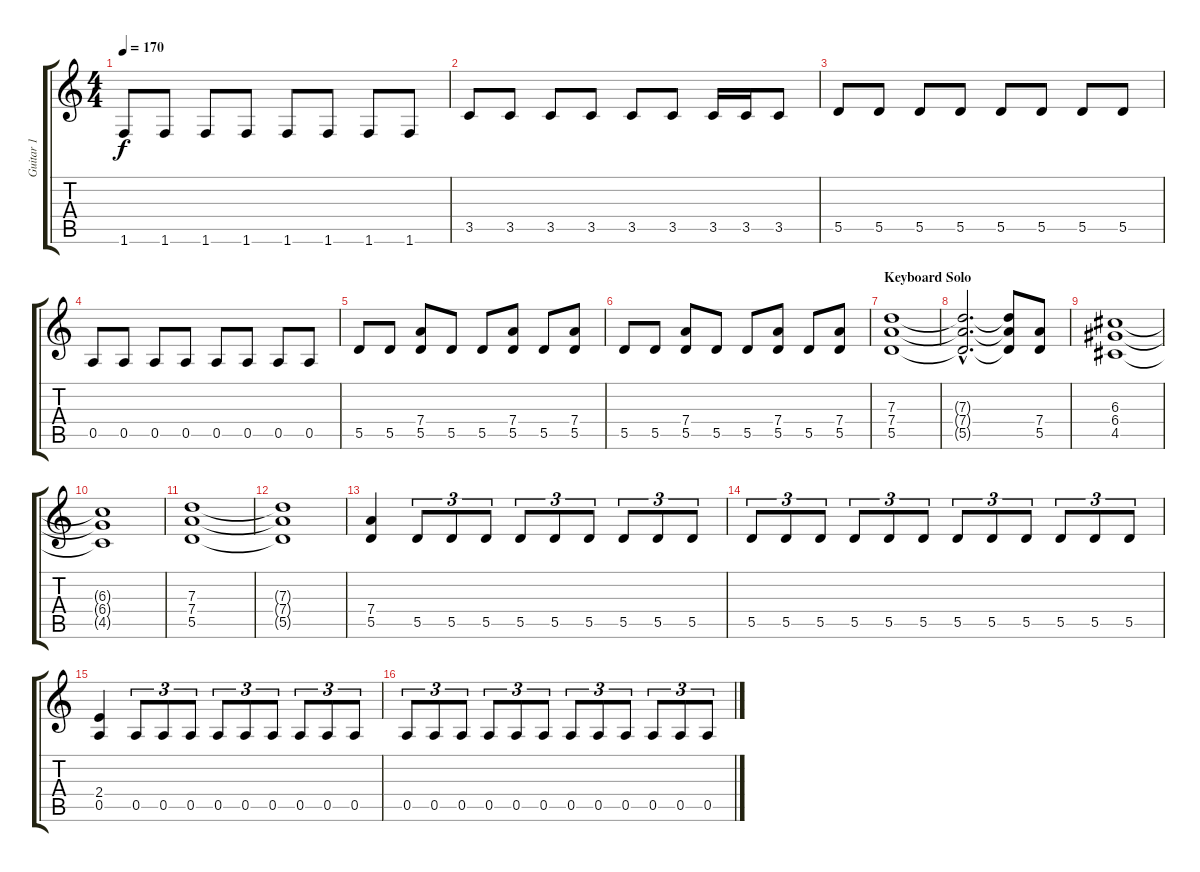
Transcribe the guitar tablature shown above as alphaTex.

\track ("Guitar 1" "Guitar 1") {instrument overdrivenguitar}
\staff {score tabs}
\tuning (E4 B3 G3 D3 A2 E2) {hide}
\ts (4 4)
\tempo 170
\clef g2
\ks c
1.6.8{dy f} 1.6.8 1.6.8 1.6.8 1.6.8 1.6.8 1.6.8 1.6.8 |
3.5.8 3.5.8 3.5.8 3.5.8 3.5.8 3.5.8 3.5.16 3.5.16 3.5.8 |
5.5.8 5.5.8 5.5.8 5.5.8 5.5.8 5.5.8 5.5.8 5.5.8 |
0.5.8 0.5.8 0.5.8 0.5.8 0.5.8 0.5.8 0.5.8 0.5.8 |
5.5.8 5.5.8 (7.4 5.5).8 5.5.8 5.5.8 (7.4 5.5).8 5.5.8 (7.4 5.5).8 |
5.5.8 5.5.8 (7.4 5.5).8 5.5.8 5.5.8 (7.4 5.5).8 5.5.8 (7.4 5.5).8 |
\section ("" "Keyboard Solo")
(7.3 7.4 5.5).1 |
(7.3{hac t} 7.4{hac t} 5.5{hac t}).2{d} (7.3{t} 7.4{t} 5.5{t}).8 (7.4 5.5).8 |
(6.3 6.4 4.5).1 |
(6.3{t} 6.4{t} 4.5{t}).1 |
(7.3 7.4 5.5).1 |
(7.3{t} 7.4{t} 5.5{t}).1 |
(7.4 5.5).4 5.5.8{tu (3 2)} 5.5.8{tu (3 2)} 5.5.8{tu (3 2)} 5.5.8{tu (3 2)} 5.5.8{tu (3 2)} 5.5.8{tu (3 2)} 5.5.8{tu (3 2)} 5.5.8{tu (3 2)} 5.5.8{tu (3 2)} |
5.5.8{tu (3 2)} 5.5.8{tu (3 2)} 5.5.8{tu (3 2)} 5.5.8{tu (3 2)} 5.5.8{tu (3 2)} 5.5.8{tu (3 2)} 5.5.8{tu (3 2)} 5.5.8{tu (3 2)} 5.5.8{tu (3 2)} 5.5.8{tu (3 2)} 5.5.8{tu (3 2)} 5.5.8{tu (3 2)} |
(2.4 0.5).4 0.5.8{tu (3 2)} 0.5.8{tu (3 2)} 0.5.8{tu (3 2)} 0.5.8{tu (3 2)} 0.5.8{tu (3 2)} 0.5.8{tu (3 2)} 0.5.8{tu (3 2)} 0.5.8{tu (3 2)} 0.5.8{tu (3 2)} |
0.5.8{tu (3 2)} 0.5.8{tu (3 2)} 0.5.8{tu (3 2)} 0.5.8{tu (3 2)} 0.5.8{tu (3 2)} 0.5.8{tu (3 2)} 0.5.8{tu (3 2)} 0.5.8{tu (3 2)} 0.5.8{tu (3 2)} 0.5.8{tu (3 2)} 0.5.8{tu (3 2)} 0.5.8{tu (3 2)}
